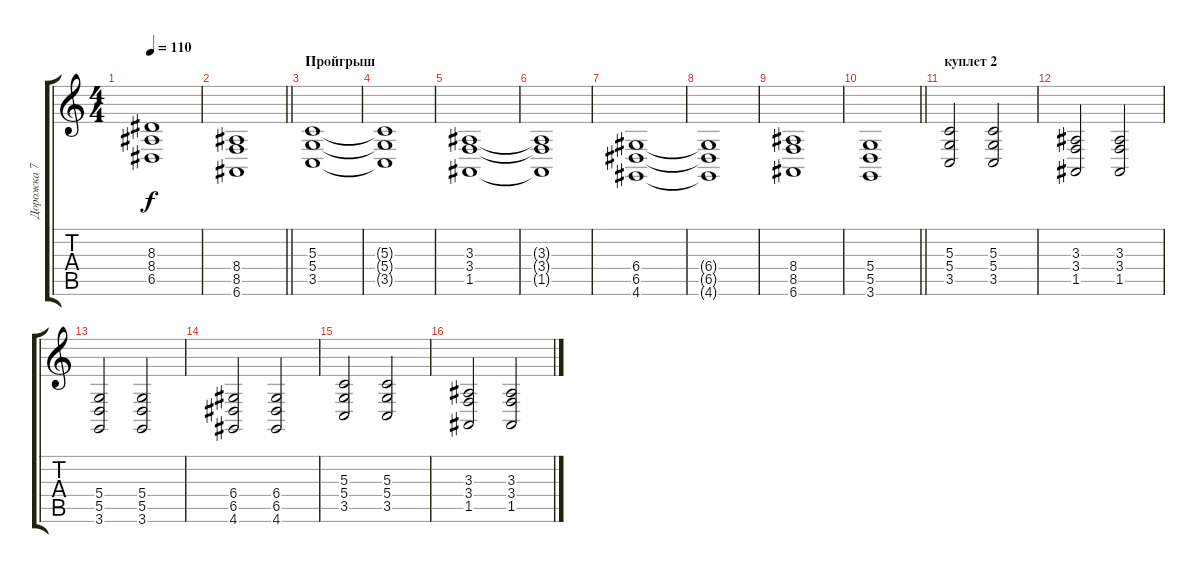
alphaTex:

\track ("Дорожка 7" "Дорожка 7") {instrument stringensemble1}
\staff {score tabs}
\tuning (E4 B3 G3 D3 A2 E2) {hide}
\ts (4 4)
\tempo 110
\clef g2
\ks c
(8.3 8.4 6.5).1{dy f} |
\barLineRight lightlight
(8.4 8.5 6.6).1 |
\section ("" "Пройгрыш")
(5.3 5.4 3.5).1 |
(5.3{t} 5.4{t} 3.5{t}).1 |
(3.3 3.4 1.5).1 |
(3.3{t} 3.4{t} 1.5{t}).1 |
(6.4 6.5 4.6).1 |
(6.4{t} 6.5{t} 4.6{t}).1 |
(8.4 8.5 6.6).1 |
\barLineRight lightlight
(5.4 5.5 3.6).1 |
\section ("" "куплет 2")
(5.3 5.4 3.5).2 (5.3 5.4 3.5).2 |
(3.3 3.4 1.5).2 (3.3 3.4 1.5).2 |
(5.4 5.5 3.6).2 (5.4 5.5 3.6).2 |
(6.4 6.5 4.6).2 (6.4 6.5 4.6).2 |
(5.3 5.4 3.5).2 (5.3 5.4 3.5).2 |
(3.3 3.4 1.5).2 (3.3 3.4 1.5).2
